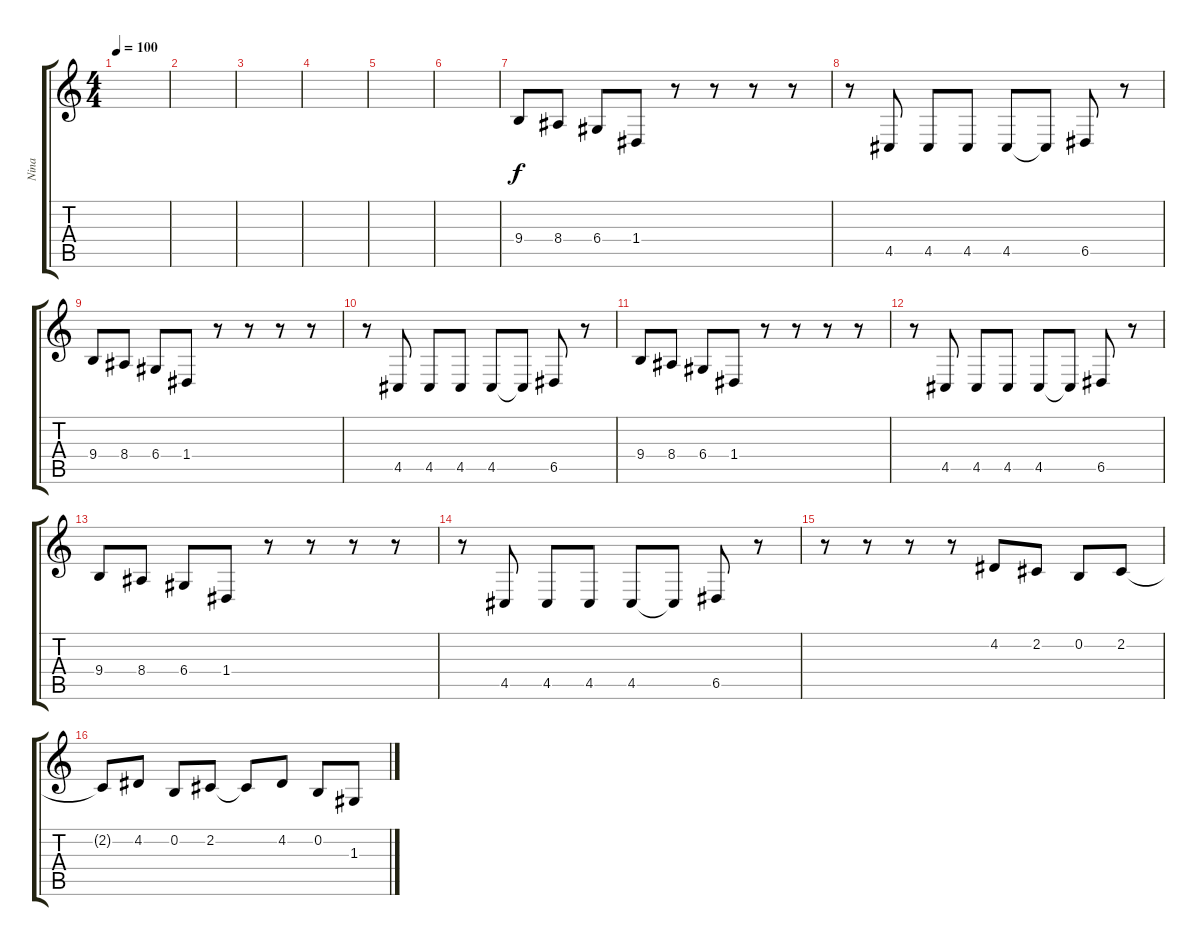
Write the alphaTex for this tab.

\track ("Nina" "Nina") {instrument synthvoice}
\staff {score tabs}
\tuning (E4 B3 G3 D3 A2 E2) {hide}
\ts (4 4)
\tempo 100
\clef g2
\ks c
|
|
|
|
|
|
9.4.8 8.4.8 6.4.8 1.4.8 r.8 r.8 r.8 r.8 |
r.8 4.5.8 4.5.8 4.5.8 4.5.8 4.5{t}.8 6.5.8 r.8 |
9.4.8 8.4.8 6.4.8 1.4.8 r.8 r.8 r.8 r.8 |
r.8 4.5.8 4.5.8 4.5.8 4.5.8 4.5{t}.8 6.5.8 r.8 |
9.4.8 8.4.8 6.4.8 1.4.8 r.8 r.8 r.8 r.8 |
r.8 4.5.8 4.5.8 4.5.8 4.5.8 4.5{t}.8 6.5.8 r.8 |
9.4.8 8.4.8 6.4.8 1.4.8 r.8 r.8 r.8 r.8 |
r.8 4.5.8 4.5.8 4.5.8 4.5.8 4.5{t}.8 6.5.8 r.8 |
r.8 r.8 r.8 r.8 4.2.8 2.2.8 0.2.8 2.2.8 |
2.2{t}.8 4.2.8 0.2.8 2.2.8 2.2{t}.8 4.2.8 0.2.8 1.3.8
